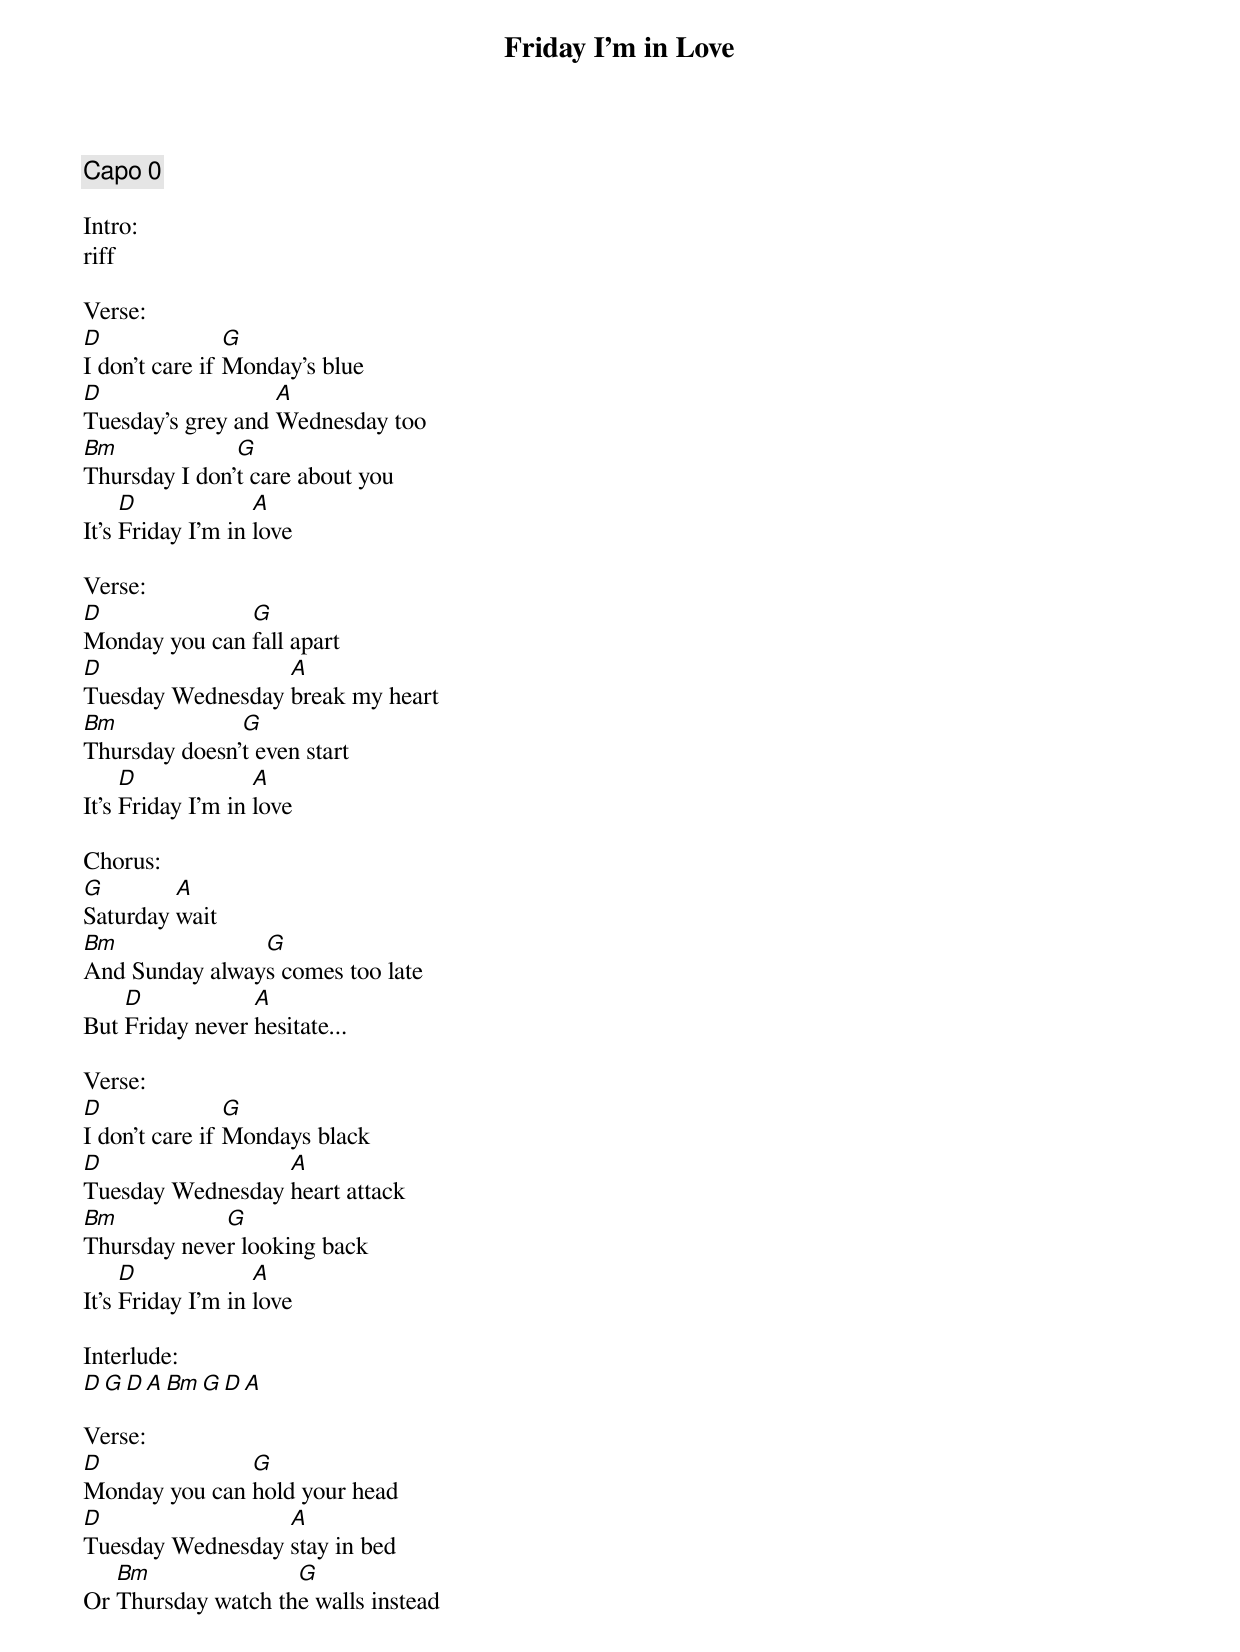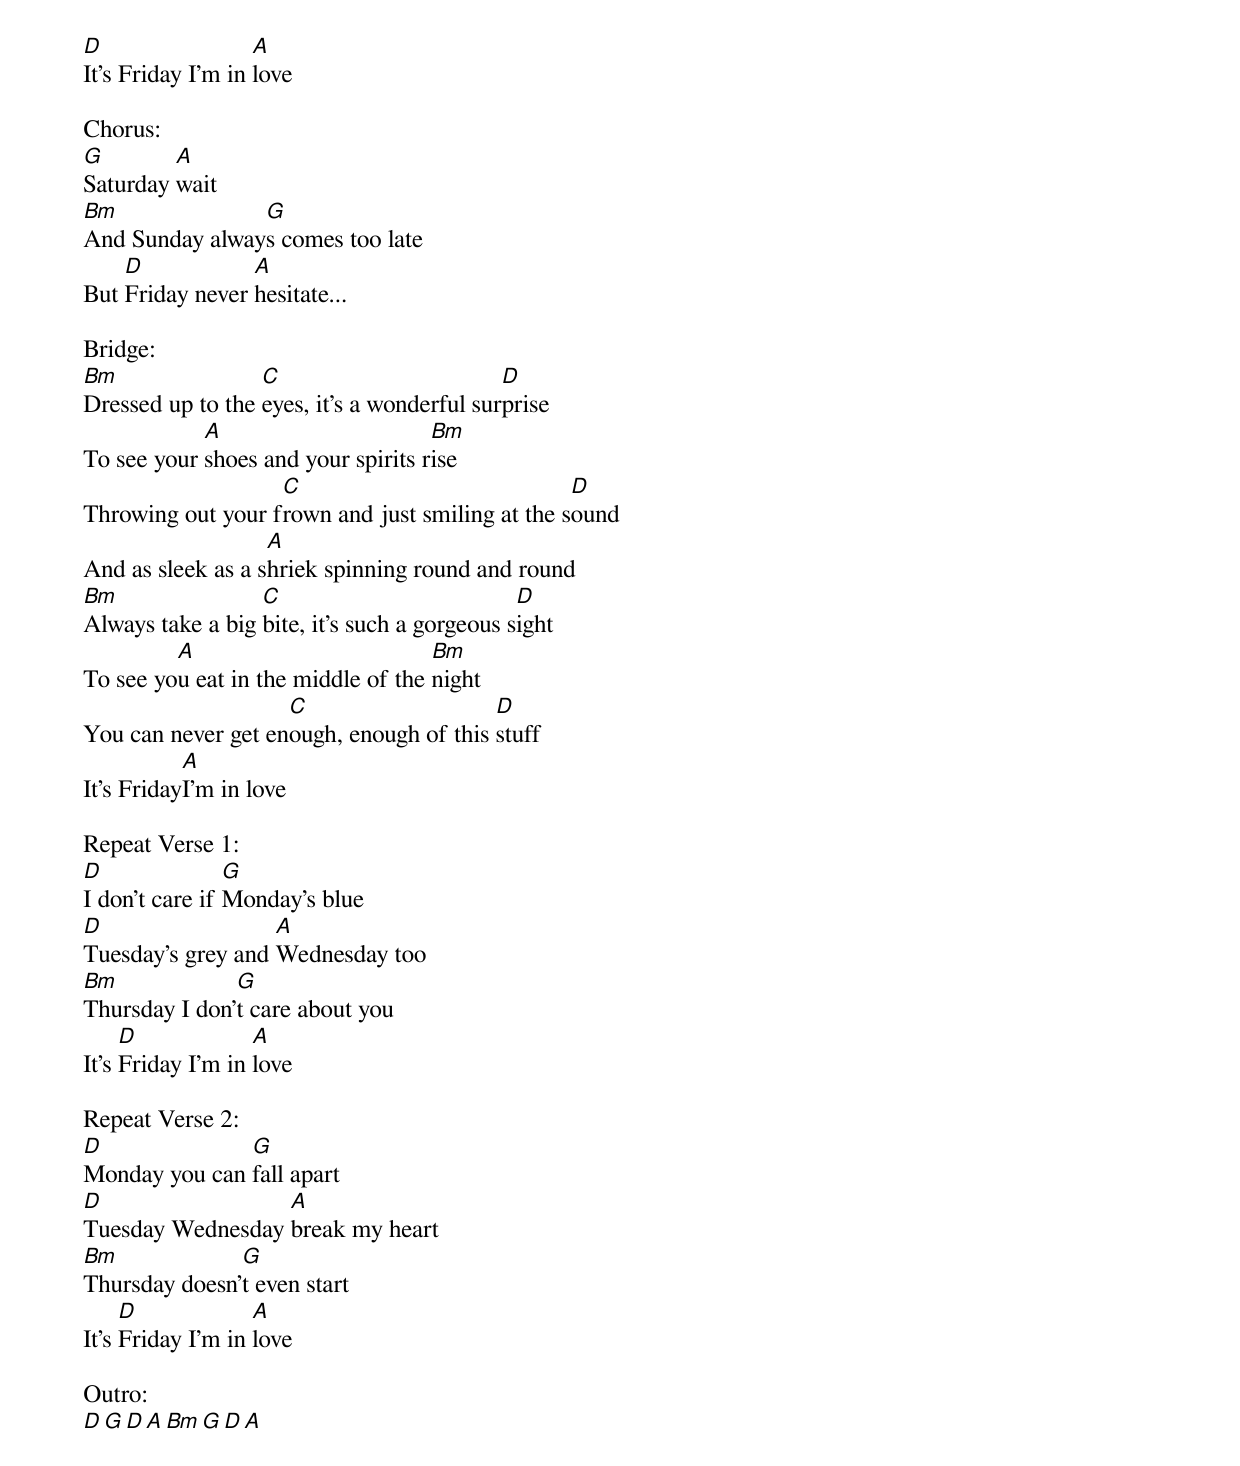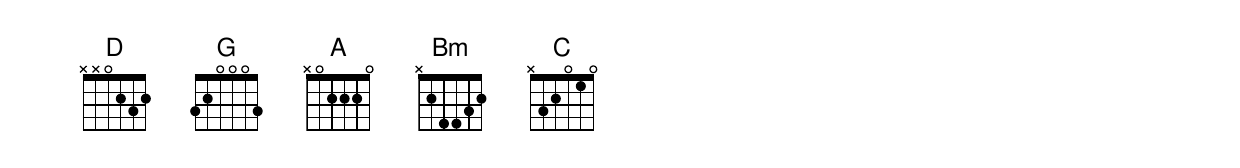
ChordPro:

{title:Friday I'm in Love}
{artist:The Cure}
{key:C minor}
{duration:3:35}
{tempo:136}
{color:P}

{comment: Capo 0}

Intro:
riff

Verse:
[D]I don't care if [G]Monday's blue
[D]Tuesday's grey and [A]Wednesday too
[Bm]Thursday I don'[G]t care about you
It's [D]Friday I'm in [A]love

Verse:
[D]Monday you can [G]fall apart
[D]Tuesday Wednesday [A]break my heart
[Bm]Thursday doesn'[G]t even start
It's [D]Friday I'm in [A]love

Chorus:
[G]Saturday [A]wait
[Bm]And Sunday alway[G]s comes too late
But [D]Friday never [A]hesitate...

Verse:
[D]I don't care if [G]Mondays black
[D]Tuesday Wednesday [A]heart attack
[Bm]Thursday neve[G]r looking back
It's [D]Friday I'm in [A]love

Interlude:
[D][G][D][A][Bm][G][D][A]

Verse:
[D]Monday you can [G]hold your head
[D]Tuesday Wednesday [A]stay in bed
Or [Bm]Thursday watch th[G]e walls instead
[D]It's Friday I'm in [A]love

Chorus:
[G]Saturday [A]wait
[Bm]And Sunday alway[G]s comes too late
But [D]Friday never [A]hesitate...

Bridge:
[Bm]Dressed up to the [C]eyes, it's a wonderful sur[D]prise
To see your [A]shoes and your spirits r[Bm]ise
Throwing out your f[C]rown and just smiling at the s[D]ound
And as sleek as a s[A]hriek spinning round and round
[Bm]Always take a big [C]bite, it's such a gorgeous s[D]ight
To see yo[A]u eat in the middle of the [Bm]night
You can never get en[C]ough, enough of this [D]stuff
It's Friday[A]I'm in love

Repeat Verse 1:
[D]I don't care if [G]Monday's blue
[D]Tuesday's grey and [A]Wednesday too
[Bm]Thursday I don'[G]t care about you
It's [D]Friday I'm in [A]love

Repeat Verse 2:
[D]Monday you can [G]fall apart
[D]Tuesday Wednesday [A]break my heart
[Bm]Thursday doesn'[G]t even start
It's [D]Friday I'm in [A]love

Outro:
[D][G][D][A][Bm][G][D][A]
